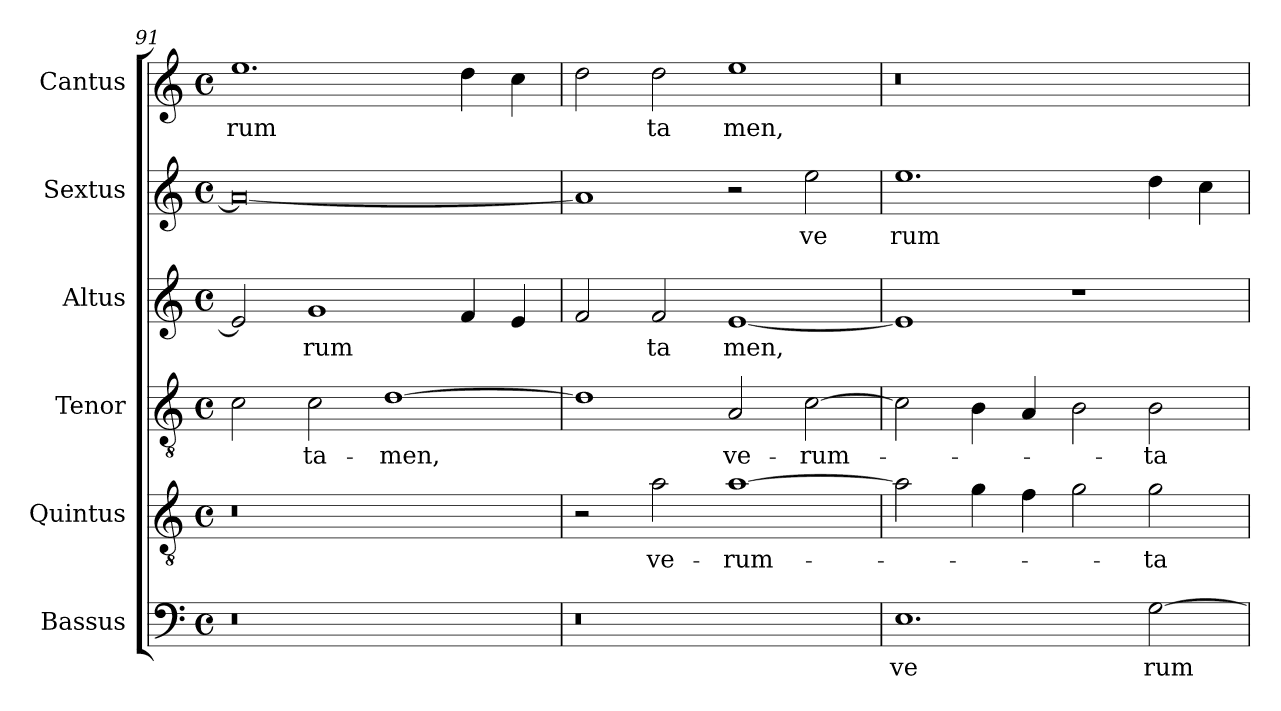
**kern	**text	**kern	**text	**kern	**text	**kern	**text	**kern	**text	**kern	**text
*part6	*part6	*part5	*part5	*part4	*part4	*part3	*part3	*part2	*part2	*part1	*part1
*staff6	*staff6	*staff5	*staff5	*staff4	*staff4	*staff3	*staff3	*staff2	*staff2	*staff1	*staff1
*I"Bassus	*	*I"Quintus	*	*I"Tenor	*	*I"Altus	*	*I"Sextus	*	*I"Cantus	*
*clefF4	*	*clefGv2	*	*clefGv2	*	*clefG2	*	*clefG2	*	*clefG2	*
*M4/4	*	*M4/4	*	*M4/4	*	*M4/4	*	*M4/4	*	*M4/4	*
*met(c)	*	*met(c)	*	*met(c)	*	*met(c)	*	*met(c)	*	*met(c)	*
=91	=91	=91	=91	=91	=91	=91	=91	=91	=91	=91	=91
!	!	!	!	!	!	!	!	!	!	!	!LO:LY:b
0r	.	0r	.	2c\	.	2e/]	.	0a_<	.	1.ee	rum
!	!	!	!	!	!LO:LY:b:cj	!	!LO:LY:b	!	!	!	!
.	.	.	.	2c\	-ta-	1g	rum	.	.	.	.
!	!	!	!	!	!LO:LY:b	!	!	!	!	!	!
.	.	.	.	[>1d	-men,	.	.	.	.	.	.
.	.	.	.	.	.	4f/	.	.	.	4dd\	.
.	.	.	.	.	.	4e/	.	.	.	4cc\	.
=92	=92	=92	=92	=92	=92	=92	=92	=92	=92	=92	=92
0r	.	2r	.	1d]	.	2f/	.	1a]	.	2dd\	.
!	!	!	!LO:LY:b:cj	!	!	!	!LO:LY:b:cj	!	!	!	!LO:LY:b:cj
.	.	2a\	ve-	.	.	2f/	ta	.	.	2dd\	ta
!	!	!	!LO:LY:b	!	!LO:LY:b:cj	!	!LO:LY:b	!	!	!	!LO:LY:b:cj
.	.	[>1a	-rum-	2A/	ve-	[<1e	men,	2r	.	1ee	men,
!	!	!	!	!	!LO:LY:b	!	!	!	!LO:LY:b:cj	!	!
.	.	.	.	[>2c\	-rum-	.	.	2ee\	ve	.	.
=93	=93	=93	=93	=93	=93	=93	=93	=93	=93	=93	=93
!	!LO:LY:b:cj	!	!	!	!	!	!	!	!LO:LY:b	!	!
1.E	ve	2a\]	.	2c\]	.	1e]	.	1.ee	rum	0r	.
.	.	4g\	.	4B\	.	.	.	.	.	.	.
.	.	4f\	.	4A/	.	.	.	.	.	.	.
.	.	2g\	.	2B\	.	1r	.	.	.	.	.
!	!LO:LY:b	!	!LO:LY:b:cj	!	!LO:LY:b:cj	!	!	!	!	!	!
[>2G\	rum	2g\	-ta-	2B\	-ta-	.	.	4dd\	.	.	.
.	.	.	.	.	.	.	.	4cc\	.	.	.
=	=	=	=	=	=	=	=	=	=	=	=
*-	*-	*-	*-	*-	*-	*-	*-	*-	*-	*-	*-
